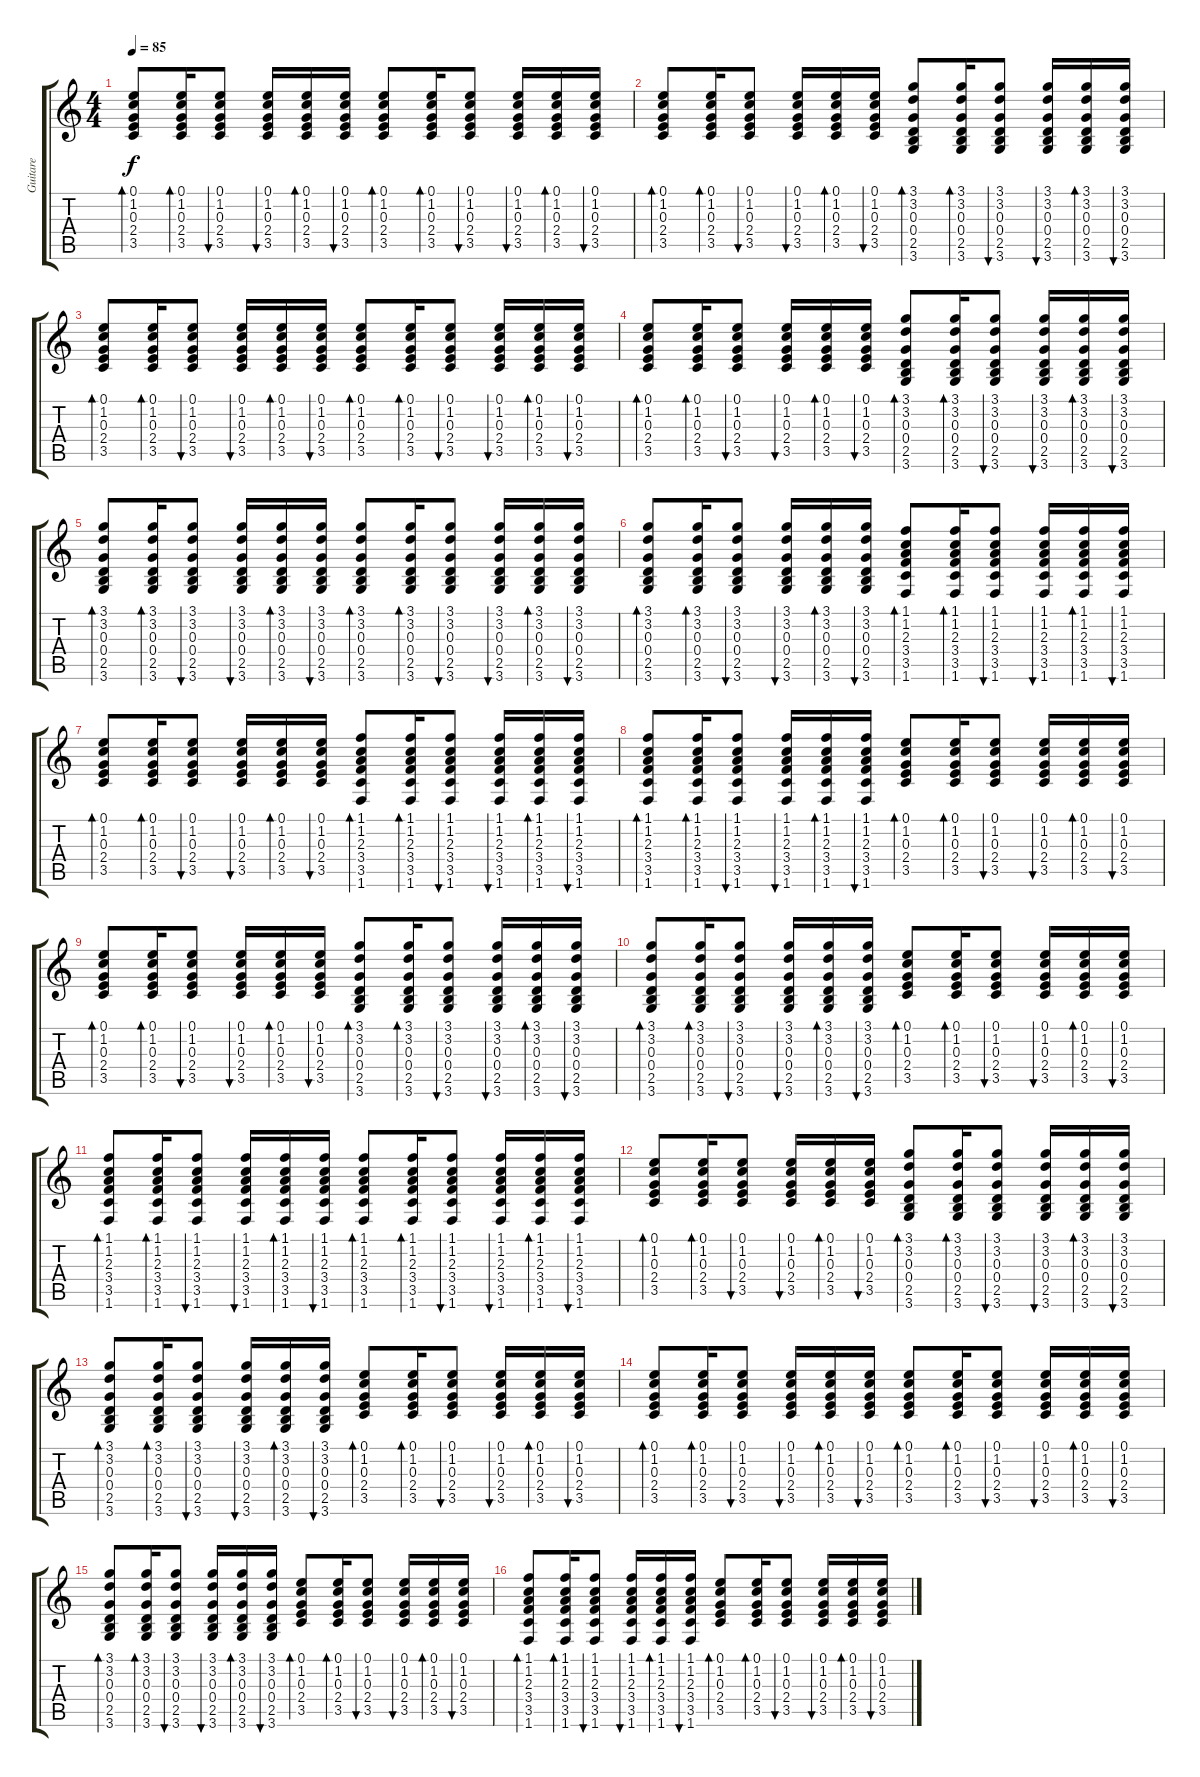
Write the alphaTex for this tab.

\track ("Guitare" "Guitare") {instrument acousticguitarsteel}
\staff {score tabs}
\tuning (E4 B3 G3 D3 A2 E2) {hide}
\ts (4 4)
\tempo 85
\clef g2
\ks c
(0.1 1.2 0.3 2.4 3.5).8{bd 60 dy f} (0.1 1.2 0.3 2.4 3.5).16{bd 60} (0.1 1.2 0.3 2.4 3.5).8{bu 60} (0.1 1.2 0.3 2.4 3.5).16{bu 60} (0.1 1.2 0.3 2.4 3.5).16{bd 60} (0.1 1.2 0.3 2.4 3.5).16{bu 60} (0.1 1.2 0.3 2.4 3.5).8{bd 60} (0.1 1.2 0.3 2.4 3.5).16{bd 60} (0.1 1.2 0.3 2.4 3.5).8{bu 60} (0.1 1.2 0.3 2.4 3.5).16{bu 60} (0.1 1.2 0.3 2.4 3.5).16{bd 60} (0.1 1.2 0.3 2.4 3.5).16{bu 60} |
(0.1 1.2 0.3 2.4 3.5).8{bd 60} (0.1 1.2 0.3 2.4 3.5).16{bd 60} (0.1 1.2 0.3 2.4 3.5).8{bu 60} (0.1 1.2 0.3 2.4 3.5).16{bu 60} (0.1 1.2 0.3 2.4 3.5).16{bd 60} (0.1 1.2 0.3 2.4 3.5).16{bu 60} (3.1 3.2 0.3 0.4 2.5 3.6).8{bd 60} (3.1 3.2 0.3 0.4 2.5 3.6).16{bd 60} (3.1 3.2 0.3 0.4 2.5 3.6).8{bu 60} (3.1 3.2 0.3 0.4 2.5 3.6).16{bu 60} (3.1 3.2 0.3 0.4 2.5 3.6).16{bd 60} (3.1 3.2 0.3 0.4 2.5 3.6).16{bu 60} |
(0.1 1.2 0.3 2.4 3.5).8{bd 60} (0.1 1.2 0.3 2.4 3.5).16{bd 60} (0.1 1.2 0.3 2.4 3.5).8{bu 60} (0.1 1.2 0.3 2.4 3.5).16{bu 60} (0.1 1.2 0.3 2.4 3.5).16{bd 60} (0.1 1.2 0.3 2.4 3.5).16{bu 60} (0.1 1.2 0.3 2.4 3.5).8{bd 60} (0.1 1.2 0.3 2.4 3.5).16{bd 60} (0.1 1.2 0.3 2.4 3.5).8{bu 60} (0.1 1.2 0.3 2.4 3.5).16{bu 60} (0.1 1.2 0.3 2.4 3.5).16{bd 60} (0.1 1.2 0.3 2.4 3.5).16{bu 60} |
(0.1 1.2 0.3 2.4 3.5).8{bd 60} (0.1 1.2 0.3 2.4 3.5).16{bd 60} (0.1 1.2 0.3 2.4 3.5).8{bu 60} (0.1 1.2 0.3 2.4 3.5).16{bu 60} (0.1 1.2 0.3 2.4 3.5).16{bd 60} (0.1 1.2 0.3 2.4 3.5).16{bu 60} (3.1 3.2 0.3 0.4 2.5 3.6).8{bd 60} (3.1 3.2 0.3 0.4 2.5 3.6).16{bd 60} (3.1 3.2 0.3 0.4 2.5 3.6).8{bu 60} (3.1 3.2 0.3 0.4 2.5 3.6).16{bu 60} (3.1 3.2 0.3 0.4 2.5 3.6).16{bd 60} (3.1 3.2 0.3 0.4 2.5 3.6).16{bu 60} |
(3.1 3.2 0.3 0.4 2.5 3.6).8{bd 60} (3.1 3.2 0.3 0.4 2.5 3.6).16{bd 60} (3.1 3.2 0.3 0.4 2.5 3.6).8{bu 60} (3.1 3.2 0.3 0.4 2.5 3.6).16{bu 60} (3.1 3.2 0.3 0.4 2.5 3.6).16{bd 60} (3.1 3.2 0.3 0.4 2.5 3.6).16{bu 60} (3.1 3.2 0.3 0.4 2.5 3.6).8{bd 60} (3.1 3.2 0.3 0.4 2.5 3.6).16{bd 60} (3.1 3.2 0.3 0.4 2.5 3.6).8{bu 60} (3.1 3.2 0.3 0.4 2.5 3.6).16{bu 60} (3.1 3.2 0.3 0.4 2.5 3.6).16{bd 60} (3.1 3.2 0.3 0.4 2.5 3.6).16{bu 60} |
(3.1 3.2 0.3 0.4 2.5 3.6).8{bd 60} (3.1 3.2 0.3 0.4 2.5 3.6).16{bd 60} (3.1 3.2 0.3 0.4 2.5 3.6).8{bu 60} (3.1 3.2 0.3 0.4 2.5 3.6).16{bu 60} (3.1 3.2 0.3 0.4 2.5 3.6).16{bd 60} (3.1 3.2 0.3 0.4 2.5 3.6).16{bu 60} (1.1 1.2 2.3 3.4 3.5 1.6).8{bd 60} (1.1 1.2 2.3 3.4 3.5 1.6).16{bd 60} (1.1 1.2 2.3 3.4 3.5 1.6).8{bu 60} (1.1 1.2 2.3 3.4 3.5 1.6).16{bu 60} (1.1 1.2 2.3 3.4 3.5 1.6).16{bd 60} (1.1 1.2 2.3 3.4 3.5 1.6).16{bu 60} |
(0.1 1.2 0.3 2.4 3.5).8{bd 60} (0.1 1.2 0.3 2.4 3.5).16{bd 60} (0.1 1.2 0.3 2.4 3.5).8{bu 60} (0.1 1.2 0.3 2.4 3.5).16{bu 60} (0.1 1.2 0.3 2.4 3.5).16{bd 60} (0.1 1.2 0.3 2.4 3.5).16{bu 60} (1.1 1.2 2.3 3.4 3.5 1.6).8{bd 60} (1.1 1.2 2.3 3.4 3.5 1.6).16{bd 60} (1.1 1.2 2.3 3.4 3.5 1.6).8{bu 60} (1.1 1.2 2.3 3.4 3.5 1.6).16{bu 60} (1.1 1.2 2.3 3.4 3.5 1.6).16{bd 60} (1.1 1.2 2.3 3.4 3.5 1.6).16{bu 60} |
(1.1 1.2 2.3 3.4 3.5 1.6).8{bd 60} (1.1 1.2 2.3 3.4 3.5 1.6).16{bd 60} (1.1 1.2 2.3 3.4 3.5 1.6).8{bu 60} (1.1 1.2 2.3 3.4 3.5 1.6).16{bu 60} (1.1 1.2 2.3 3.4 3.5 1.6).16{bd 60} (1.1 1.2 2.3 3.4 3.5 1.6).16{bu 60} (0.1 1.2 0.3 2.4 3.5).8{bd 60} (0.1 1.2 0.3 2.4 3.5).16{bd 60} (0.1 1.2 0.3 2.4 3.5).8{bu 60} (0.1 1.2 0.3 2.4 3.5).16{bu 60} (0.1 1.2 0.3 2.4 3.5).16{bd 60} (0.1 1.2 0.3 2.4 3.5).16{bu 60} |
(0.1 1.2 0.3 2.4 3.5).8{bd 60} (0.1 1.2 0.3 2.4 3.5).16{bd 60} (0.1 1.2 0.3 2.4 3.5).8{bu 60} (0.1 1.2 0.3 2.4 3.5).16{bu 60} (0.1 1.2 0.3 2.4 3.5).16{bd 60} (0.1 1.2 0.3 2.4 3.5).16{bu 60} (3.1 3.2 0.3 0.4 2.5 3.6).8{bd 60} (3.1 3.2 0.3 0.4 2.5 3.6).16{bd 60} (3.1 3.2 0.3 0.4 2.5 3.6).8{bu 60} (3.1 3.2 0.3 0.4 2.5 3.6).16{bu 60} (3.1 3.2 0.3 0.4 2.5 3.6).16{bd 60} (3.1 3.2 0.3 0.4 2.5 3.6).16{bu 60} |
(3.1 3.2 0.3 0.4 2.5 3.6).8{bd 60} (3.1 3.2 0.3 0.4 2.5 3.6).16{bd 60} (3.1 3.2 0.3 0.4 2.5 3.6).8{bu 60} (3.1 3.2 0.3 0.4 2.5 3.6).16{bu 60} (3.1 3.2 0.3 0.4 2.5 3.6).16{bd 60} (3.1 3.2 0.3 0.4 2.5 3.6).16{bu 60} (0.1 1.2 0.3 2.4 3.5).8{bd 60} (0.1 1.2 0.3 2.4 3.5).16{bd 60} (0.1 1.2 0.3 2.4 3.5).8{bu 60} (0.1 1.2 0.3 2.4 3.5).16{bu 60} (0.1 1.2 0.3 2.4 3.5).16{bd 60} (0.1 1.2 0.3 2.4 3.5).16{bu 60} |
(1.1 1.2 2.3 3.4 3.5 1.6).8{bd 60} (1.1 1.2 2.3 3.4 3.5 1.6).16{bd 60} (1.1 1.2 2.3 3.4 3.5 1.6).8{bu 60} (1.1 1.2 2.3 3.4 3.5 1.6).16{bu 60} (1.1 1.2 2.3 3.4 3.5 1.6).16{bd 60} (1.1 1.2 2.3 3.4 3.5 1.6).16{bu 60} (1.1 1.2 2.3 3.4 3.5 1.6).8{bd 60} (1.1 1.2 2.3 3.4 3.5 1.6).16{bd 60} (1.1 1.2 2.3 3.4 3.5 1.6).8{bu 60} (1.1 1.2 2.3 3.4 3.5 1.6).16{bu 60} (1.1 1.2 2.3 3.4 3.5 1.6).16{bd 60} (1.1 1.2 2.3 3.4 3.5 1.6).16{bu 60} |
(0.1 1.2 0.3 2.4 3.5).8{bd 60} (0.1 1.2 0.3 2.4 3.5).16{bd 60} (0.1 1.2 0.3 2.4 3.5).8{bu 60} (0.1 1.2 0.3 2.4 3.5).16{bu 60} (0.1 1.2 0.3 2.4 3.5).16{bd 60} (0.1 1.2 0.3 2.4 3.5).16{bu 60} (3.1 3.2 0.3 0.4 2.5 3.6).8{bd 60} (3.1 3.2 0.3 0.4 2.5 3.6).16{bd 60} (3.1 3.2 0.3 0.4 2.5 3.6).8{bu 60} (3.1 3.2 0.3 0.4 2.5 3.6).16{bu 60} (3.1 3.2 0.3 0.4 2.5 3.6).16{bd 60} (3.1 3.2 0.3 0.4 2.5 3.6).16{bu 60} |
(3.1 3.2 0.3 0.4 2.5 3.6).8{bd 60} (3.1 3.2 0.3 0.4 2.5 3.6).16{bd 60} (3.1 3.2 0.3 0.4 2.5 3.6).8{bu 60} (3.1 3.2 0.3 0.4 2.5 3.6).16{bu 60} (3.1 3.2 0.3 0.4 2.5 3.6).16{bd 60} (3.1 3.2 0.3 0.4 2.5 3.6).16{bu 60} (0.1 1.2 0.3 2.4 3.5).8{bd 60} (0.1 1.2 0.3 2.4 3.5).16{bd 60} (0.1 1.2 0.3 2.4 3.5).8{bu 60} (0.1 1.2 0.3 2.4 3.5).16{bu 60} (0.1 1.2 0.3 2.4 3.5).16{bd 60} (0.1 1.2 0.3 2.4 3.5).16{bu 60} |
(0.1 1.2 0.3 2.4 3.5).8{bd 60} (0.1 1.2 0.3 2.4 3.5).16{bd 60} (0.1 1.2 0.3 2.4 3.5).8{bu 60} (0.1 1.2 0.3 2.4 3.5).16{bu 60} (0.1 1.2 0.3 2.4 3.5).16{bd 60} (0.1 1.2 0.3 2.4 3.5).16{bu 60} (0.1 1.2 0.3 2.4 3.5).8{bd 60} (0.1 1.2 0.3 2.4 3.5).16{bd 60} (0.1 1.2 0.3 2.4 3.5).8{bu 60} (0.1 1.2 0.3 2.4 3.5).16{bu 60} (0.1 1.2 0.3 2.4 3.5).16{bd 60} (0.1 1.2 0.3 2.4 3.5).16{bu 60} |
(3.1 3.2 0.3 0.4 2.5 3.6).8{bd 60} (3.1 3.2 0.3 0.4 2.5 3.6).16{bd 60} (3.1 3.2 0.3 0.4 2.5 3.6).8{bu 60} (3.1 3.2 0.3 0.4 2.5 3.6).16{bu 60} (3.1 3.2 0.3 0.4 2.5 3.6).16{bd 60} (3.1 3.2 0.3 0.4 2.5 3.6).16{bu 60} (0.1 1.2 0.3 2.4 3.5).8{bd 60} (0.1 1.2 0.3 2.4 3.5).16{bd 60} (0.1 1.2 0.3 2.4 3.5).8{bu 60} (0.1 1.2 0.3 2.4 3.5).16{bu 60} (0.1 1.2 0.3 2.4 3.5).16{bd 60} (0.1 1.2 0.3 2.4 3.5).16{bu 60} |
(1.1 1.2 2.3 3.4 3.5 1.6).8{bd 60} (1.1 1.2 2.3 3.4 3.5 1.6).16{bd 60} (1.1 1.2 2.3 3.4 3.5 1.6).8{bu 60} (1.1 1.2 2.3 3.4 3.5 1.6).16{bu 60} (1.1 1.2 2.3 3.4 3.5 1.6).16{bd 60} (1.1 1.2 2.3 3.4 3.5 1.6).16{bu 60} (0.1 1.2 0.3 2.4 3.5).8{bd 60} (0.1 1.2 0.3 2.4 3.5).16{bd 60} (0.1 1.2 0.3 2.4 3.5).8{bu 60} (0.1 1.2 0.3 2.4 3.5).16{bu 60} (0.1 1.2 0.3 2.4 3.5).16{bd 60} (0.1 1.2 0.3 2.4 3.5).16{bu 60}
